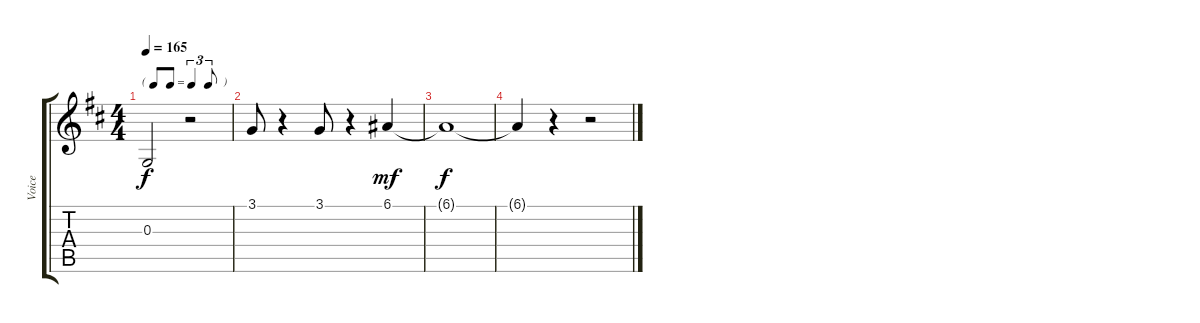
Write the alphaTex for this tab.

\track ("Voice" "Voice") {instrument trombone}
\staff {score tabs}
\tuning (E4 B3 G3 D3 A2 E2) {hide}
\ts (4 4)
\tf triplet8th
\tempo 165
\clef g2
\ks d
0.3{t}.2{dy f} r.2 |
3.1.8 r.4 3.1.8 r.4 6.1.4{dy mf volume 5} |
6.1{t}.1{dy f} |
6.1{t}.4 r.4 r.2
